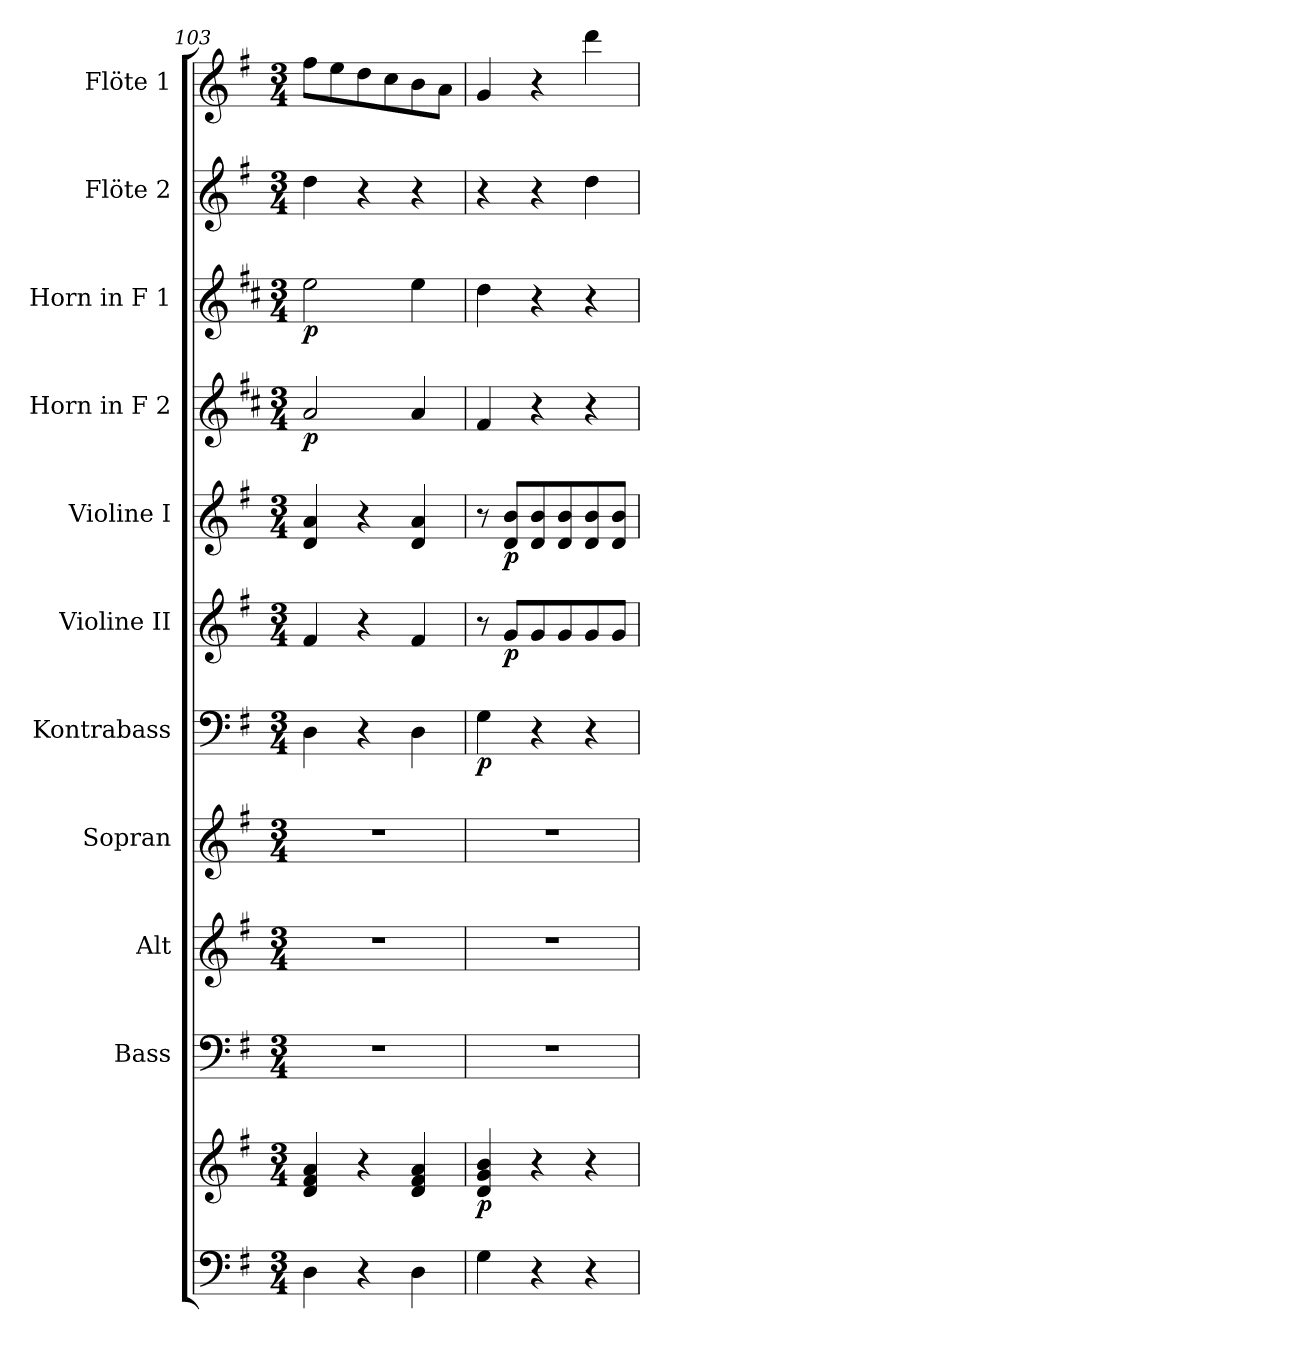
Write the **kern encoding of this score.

**kern	**kern	**dynam	**kern	**kern	**kern	**kern	**dynam	**kern	**dynam	**kern	**dynam	**kern	**dynam	**kern	**dynam	**kern	**kern
*part11	*part11	*part11	*part10	*part9	*part8	*part7	*part7	*part6	*part6	*part5	*part5	*part4	*part4	*part3	*part3	*part2	*part1
*staff12	*staff11	*staff11/12	*staff10	*staff9	*staff8	*staff7	*staff7	*staff6	*staff6	*staff5	*staff5	*staff4	*staff4	*staff3	*staff3	*staff2	*staff1
*	*	*	*I"Bass	*I"Alt	*I"Sopran	*I"Kontrabass	*	*I"Violine II	*	*I"Violine I	*	*I"Horn in F 2	*	*I"Horn in F 1	*	*I"Flöte 2	*I"Flöte 1
*	*	*	*I'B.	*I'A.	*I'S.	*I'Kb.	*	*I'Vl. II	*	*I'Vl. I	*	*	*	*	*	*I'Fl. 2	*I'Fl. 1
*clefF4	*clefG2	*	*clefF4	*clefG2	*clefG2	*clefF4	*	*clefG2	*	*clefG2	*	*clefG2	*	*clefG2	*	*clefG2	*clefG2
*	*	*	*	*	*	*ITrd7c12	*	*	*	*	*	*ITrd4c7	*	*ITrd4c7	*	*	*
*k[f#]	*k[f#]	*	*k[f#]	*k[f#]	*k[f#]	*k[f#]	*	*k[f#]	*	*k[f#]	*	*k[f#]	*	*k[f#]	*	*k[f#]	*k[f#]
*G:	*G:	*	*G:	*G:	*G:	*G:	*	*G:	*	*G:	*	*G:	*	*G:	*	*G:	*G:
*M3/4	*M3/4	*	*M3/4	*M3/4	*M3/4	*M3/4	*	*M3/4	*	*M3/4	*	*M3/4	*	*M3/4	*	*M3/4	*M3/4
=103	=103	=103	=103	=103	=103	=103	=103	=103	=103	=103	=103	=103	=103	=103	=103	=103	=103
!	!	!	!	!	!	!	!	!	!	!	!	!	!LO:DY:b	!	!LO:DY:b	!	!
4D\	4d/ 4f#/ 4a/	.	2.r	2.r	2.r	4DD\	.	4f#/	.	4d/ 4a/	.	2d/	p	2a\	p	4dd\	8ff#\L
.	.	.	.	.	.	.	.	.	.	.	.	.	.	.	.	.	8ee\
4r	4r	.	.	.	.	4r	.	4r	.	4r	.	.	.	.	.	4r	8dd\
.	.	.	.	.	.	.	.	.	.	.	.	.	.	.	.	.	8cc\
4D\	4d/ 4f#/ 4a/	.	.	.	.	4DD\	.	4f#/	.	4d/ 4a/	.	4d/	.	4a\	.	4r	8b\
.	.	.	.	.	.	.	.	.	.	.	.	.	.	.	.	.	8a\J
=104	=104	=104	=104	=104	=104	=104	=104	=104	=104	=104	=104	=104	=104	=104	=104	=104	=104
!	!	!LO:DY:b	!	!	!	!	!LO:DY:b	!	!	!	!	!	!	!	!	!	!
4G\	4d/ 4g/ 4b/	p	2.r	2.r	2.r	4GG\	p	8r	.	8r	.	4B/	.	4g\	.	4r	4g/
!	!	!	!	!	!	!	!	!	!LO:DY:b	!	!LO:DY:b	!	!	!	!	!	!
.	.	.	.	.	.	.	.	8g/L	p	8d/ 8b/L	p	.	.	.	.	.	.
4r	4r	.	.	.	.	4r	.	8g/	.	8d/ 8b/	.	4r	.	4r	.	4r	4r
.	.	.	.	.	.	.	.	8g/	.	8d/ 8b/	.	.	.	.	.	.	.
4r	4r	.	.	.	.	4r	.	8g/	.	8d/ 8b/	.	4r	.	4r	.	4dd\	4ddd\
.	.	.	.	.	.	.	.	8g/J	.	8d/ 8b/J	.	.	.	.	.	.	.
=	=	=	=	=	=	=	=	=	=	=	=	=	=	=	=	=	=
*-	*-	*-	*-	*-	*-	*-	*-	*-	*-	*-	*-	*-	*-	*-	*-	*-	*-
